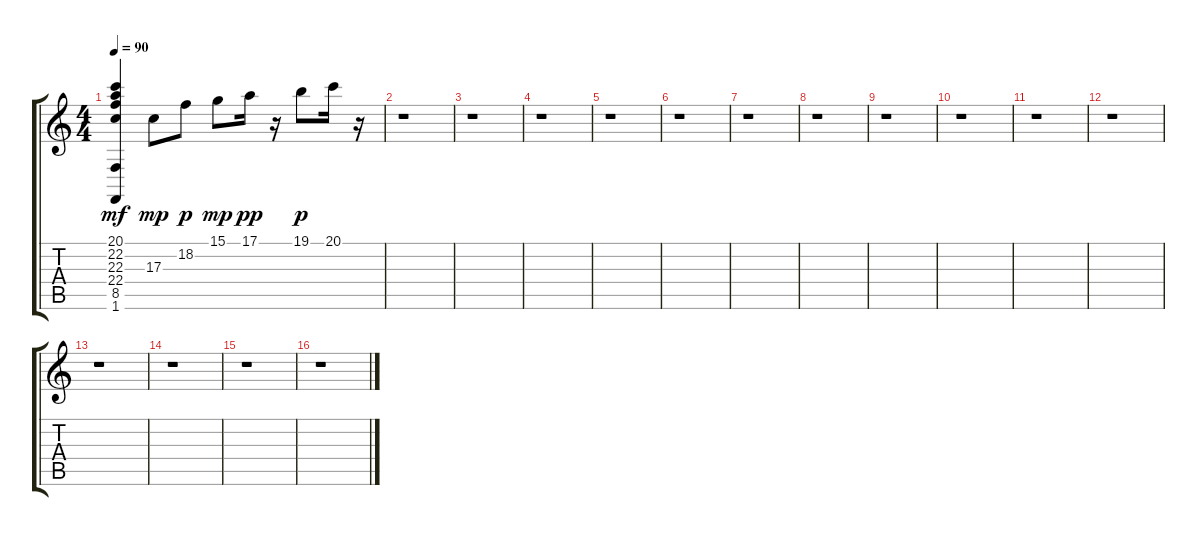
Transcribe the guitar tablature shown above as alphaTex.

\track "" {instrument brightacousticpiano}
\staff {score tabs}
\tuning (E4 B3 G3 D3 A2 E2) {hide}
\ts (4 4)
\tempo 90
\clef g2
\ks c
(20.1 22.2 22.3 22.4 8.5 1.6).4{dy mf} 17.3.8{dy mp} 18.2.8{dy p} 15.1.8{dy mp} 17.1.16{dy pp} r.16 19.1.8{dy p} 20.1.16 r.16 |
r.1 |
r.1 |
r.1 |
r.1 |
r.1 |
r.1 |
r.1 |
r.1 |
r.1 |
r.1 |
r.1 |
r.1 |
r.1 |
r.1 |
r.1
